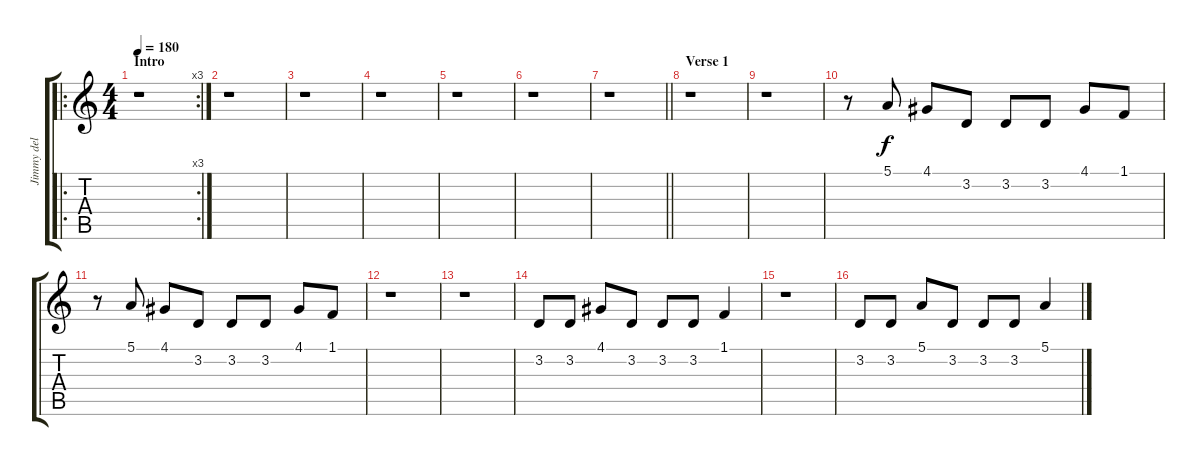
\track ("Jimmy del Rivo / Backing vocals" "Jimmy del ") {instrument harmonica}
\staff {score tabs}
\tuning (E4 B3 G3 D3 A2 E2) {hide}
\ro
\rc 3
\ts (4 4)
\section ("" "Intro")
\tempo 180
\clef g2
\ks c
r.1{dy f instrument harmonica} |
r.1 |
r.1 |
r.1 |
r.1 |
r.1 |
\barLineRight lightlight
r.1 |
\section ("" "Verse 1")
r.1 |
r.1 |
r.8 5.1.8 4.1.8 3.2.8 3.2.8 3.2.8 4.1.8 1.1.8 |
r.8 5.1.8 4.1.8 3.2.8 3.2.8 3.2.8 4.1.8 1.1.8 |
r.1 |
r.1 |
3.2.8 3.2.8 4.1.8 3.2.8 3.2.8 3.2.8 1.1.4 |
r.1 |
3.2.8 3.2.8 5.1.8 3.2.8 3.2.8 3.2.8 5.1.4
